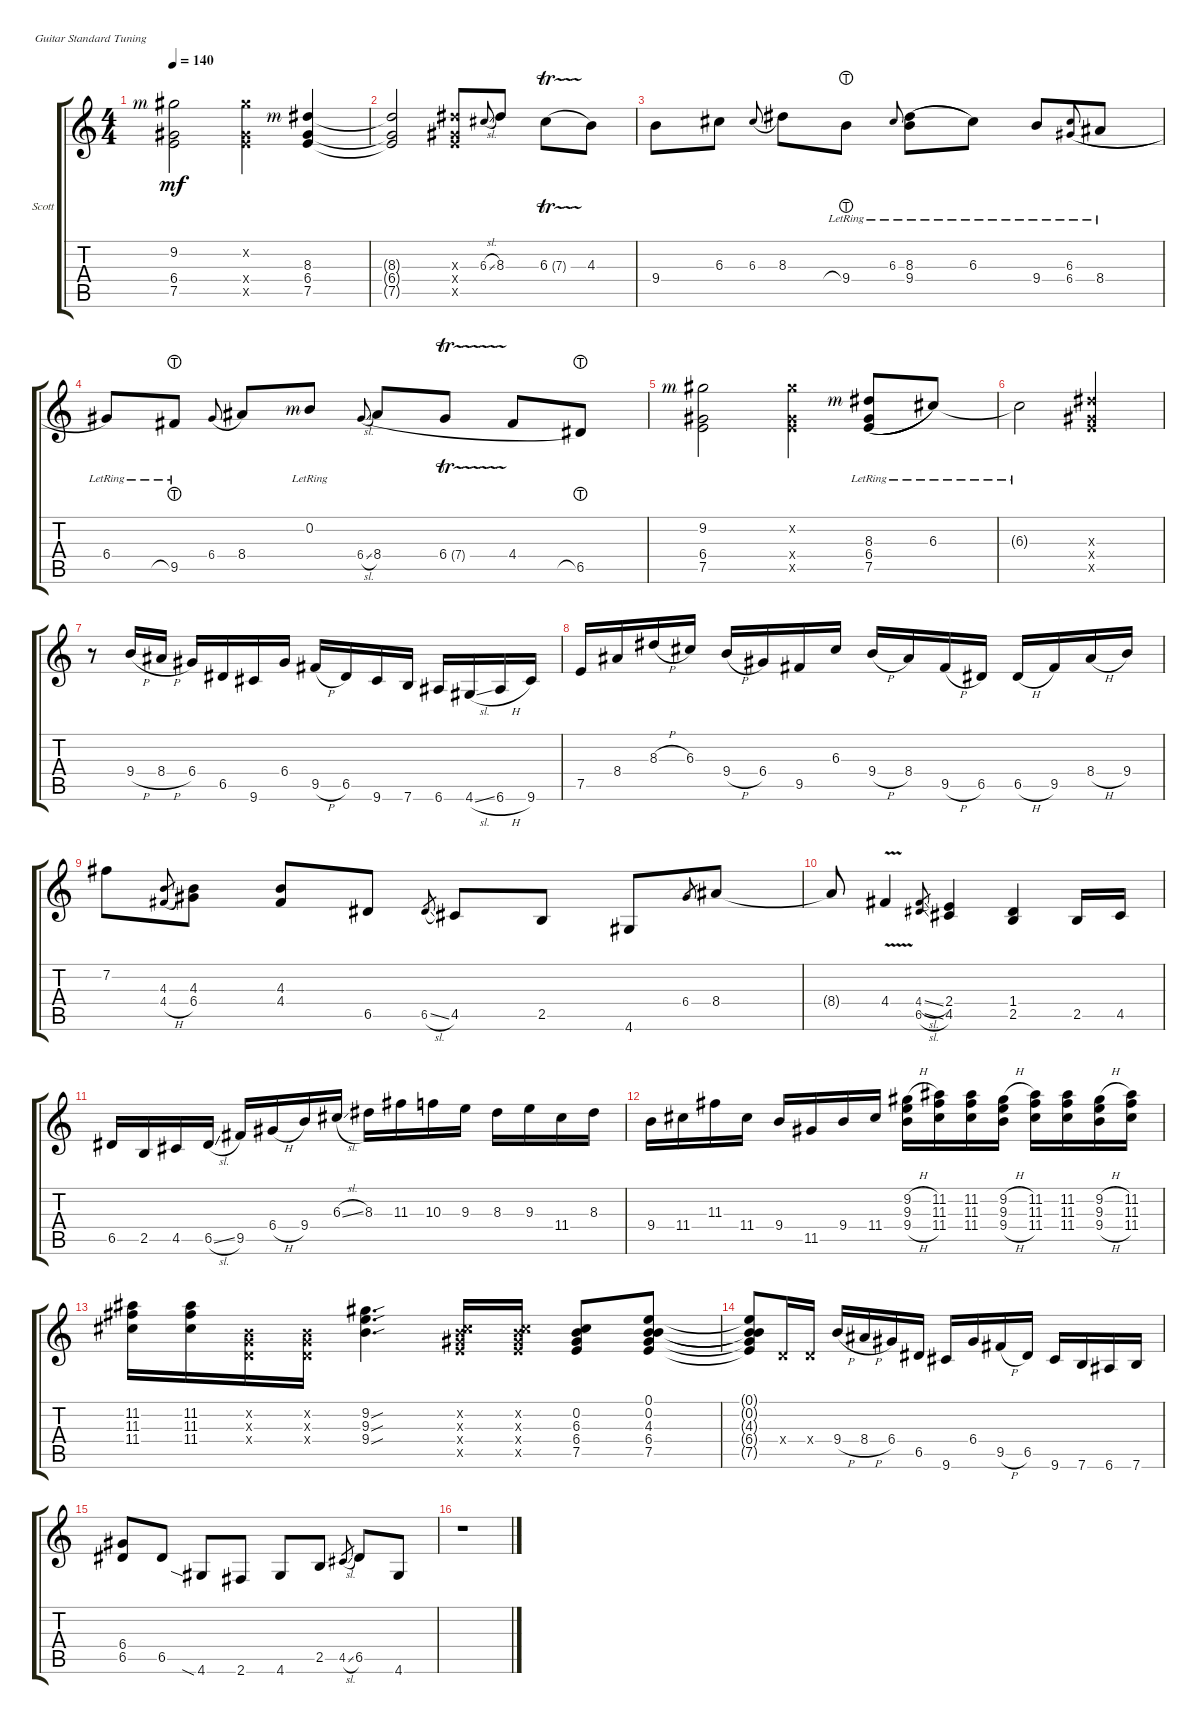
\defaultSystemsLayout 4
\bracketExtendMode groupsimilarinstruments
\firstSystemTrackNameOrientation horizontal
\otherSystemsTrackNameOrientation horizontal
\track ("Scott" "Scott") {instrument electricguitarclean}
\staff {score tabs}
\tuning (E4 B3 G3 D3 A2 E2)
\ts (4 4)
\scale
0.493692
\tempo 140
\accidentals auto
\clef g2
\ottava regular
\simile none
\ks c
(7.5 6.4 9.2{rf 3}).2{dy mf} (7.5{x} 6.4{x} 9.2{x}).4 (7.5 6.4 8.3{rf 3}).4 |
\scale
0.506889 (7.5{t} 6.4{t} 8.3{t}).2 (7.5{x} 6.4{x} 8.3{x}).8 6.3{sl}.8{gr onbeat} 8.3.8 6.3{tr (7 16)}.8{legatoorigin} 4.3.8 |
9.4.8 6.3.8 6.3.8{gr onbeat legatoorigin} 8.3.8 9.4{lht lr}.8 6.3{lr}.8{gr onbeat} (8.3{lr} 9.4{lr}).8{legatoorigin} 6.3{lr}.8 9.4{lr}.8 (6.4{lr} 6.3{lr}).8{gr onbeat legatoorigin} 8.4{lr}.8{legatoorigin} |
6.4{lr}.8 9.5{lht lr}.8 6.4.8{gr onbeat legatoorigin} 8.4.8 0.2{lr rf 3}.8 6.4{sl}.8{gr onbeat legatoorigin} 8.4.8{legatoorigin} 6.4{tr (7 16)}.8{legatoorigin} 4.4.8{legatoorigin} 6.5{lht}.8 |
\scale
0.506555 (7.5 6.4 9.2{rf 3}).2 (7.5{x} 6.4{x} 9.2{x}).4 (7.5{lr} 6.4{lr} 8.3{lr rf 3}).8{legatoorigin} 6.3{lr}.8 |
\scale
0.493266 6.3{lr t}.2 (7.5{x} 6.4{x} 8.3{x}).2 |
\scale
0.554974 r.8 9.4{h}.16 8.4{h}.16 6.4.16 6.5.16 9.6.16 6.4.16 9.5{h}.16 6.5.16 9.6.16 7.6.16 6.6.16 4.6{sl}.16 6.6{h}.16 9.6.16 |
\scale
0.445202 7.5.16 8.4.16 8.3{h}.16 6.3.16 9.4{h}.16 6.4.16 9.5.16 6.3.16 9.4{h}.16 8.4.16 9.5{h}.16 6.5.16 6.5{h}.16 9.5.16 8.4{h}.16 9.4.16 |
\scale
0.555046 7.2.8 (4.4{h} 4.3).8{gr} (6.4 4.3).8 (4.4 4.3).8 6.5.8 6.5{sl}.8{gr} 4.5.8 2.5.8 4.6.8 6.4.8{gr} 8.4.8 |
\scale
0.444975 8.4{t}.8 4.4{v}.4 (6.5{sl} 4.4{sl}).8{gr} (4.5 2.4).4 (2.5 1.4).4 2.5.16 4.5.16 |
6.5.16 2.5.16 4.5.16 6.5{sl}.16 9.5.16 6.4{h}.16 9.4.16 6.3{sl}.16 8.3.16 11.3.16 10.3.16 9.3.16 8.3.16 9.3.16 11.4.16 8.3.16 |
9.4.16 11.4.16 11.3.16 11.4.16 9.4.16 11.5.16 9.4.16 11.4.16 (9.4{h} 9.3{h} 9.2{h}).16 (11.2 11.3 11.4).16 (11.4 11.3 11.2).16 (9.4{h} 9.3{h} 9.2{h}).16 (11.2 11.3 11.4).16 (11.4 11.3 11.2).16 (9.4{h} 9.3{h} 9.2{h}).16 (11.2 11.3 11.4).16 |
(11.4 11.3 11.2).16 (11.4 11.3 11.2).16 (0.4{x} 0.3{x} 0.2{x}).16 (0.2{x} 0.3{x} 0.4{x}).16 (9.4{sou} 9.3{sou} 9.2{sou}).4{d} (6.3{x} 6.4{x} 0.2{x} 7.5{x}).16 (6.3{x} 6.4{x} 0.2{x} 7.5{x}).16 (6.3 6.4 0.2 7.5).8 (4.3 6.4 0.2 7.5 0.1).8 |
(4.3{t} 6.4{t} 0.2{t} 7.5{t} 0.1{t}).8 0.4{x}.16 0.4{x}.16 9.4{h}.16 8.4{h}.16 6.4.16 6.5.16 9.6.16 6.4.16 9.5{h}.16 6.5.16 9.6.16 7.6.16 6.6.16 7.6.16 |
(6.5 6.4).8 6.5.8 4.6{sia}.8 2.6.8 4.6.8 2.5.8 4.5{sl}.8{gr} 6.5.8 4.6.8 |
r.1
